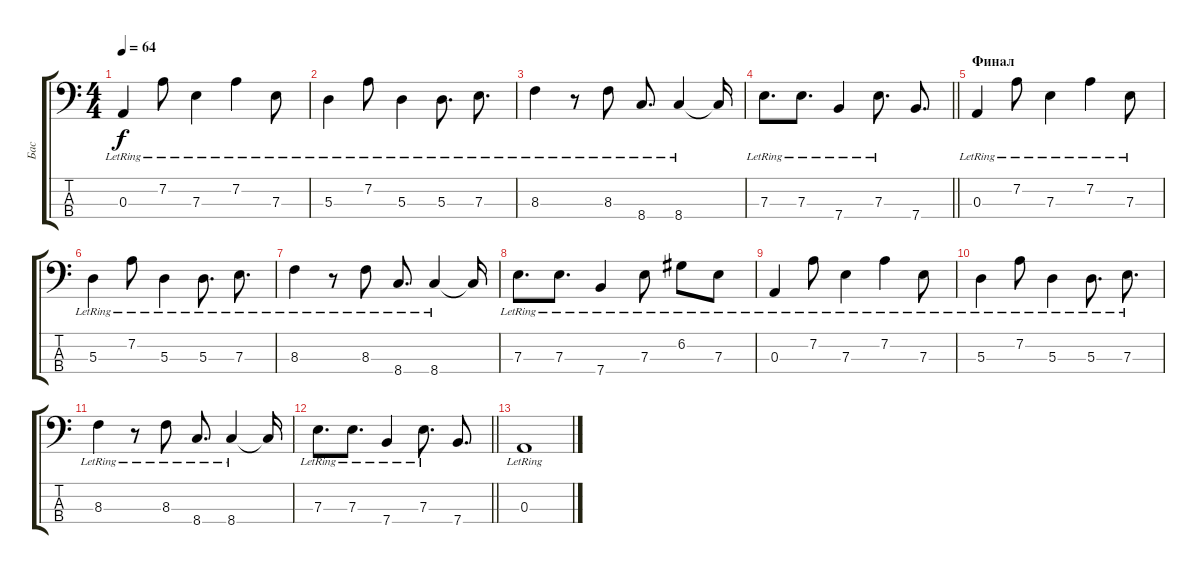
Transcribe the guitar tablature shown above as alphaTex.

\track ("Бас" "Бас") {instrument acousticbass}
\staff {score tabs}
\tuning (G2 D2 A1 E1) {hide}
\ts (4 4)
\tempo 64
\clef f4
\ks c
0.3{lr}.4{dy f} 7.2{lr}.8 7.3{lr}.4 7.2{lr}.4 7.3{lr}.8 |
5.3{lr}.4 7.2{lr}.8 5.3{lr}.4 5.3{lr}.8{d} 7.3{lr}.8{d} |
8.3{lr}.4 r.8 8.3{lr}.8 8.4{lr}.8{d} 8.4{lr}.4 8.4{t}.16 |
\barLineRight lightlight
7.3{lr}.8{d} 7.3{lr}.8{d} 7.4{lr}.4 7.3{lr}.8{d} 7.4.8{d} |
\section ("" "Финал")
0.3{lr}.4 7.2{lr}.8 7.3{lr}.4 7.2{lr}.4 7.3{lr}.8 |
5.3{lr}.4 7.2{lr}.8 5.3{lr}.4 5.3{lr}.8{d} 7.3{lr}.8{d} |
8.3{lr}.4 r.8 8.3{lr}.8 8.4{lr}.8{d} 8.4{lr}.4 8.4{t}.16 |
7.3{lr}.8{d} 7.3{lr}.8{d} 7.4{lr}.4 7.3{lr}.8 6.2{lr}.8 7.3{lr}.8 |
0.3{lr}.4 7.2{lr}.8 7.3{lr}.4 7.2{lr}.4 7.3{lr}.8 |
5.3{lr}.4 7.2{lr}.8 5.3{lr}.4 5.3{lr}.8{d} 7.3{lr}.8{d} |
8.3{lr}.4 r.8 8.3{lr}.8 8.4{lr}.8{d} 8.4{lr}.4 8.4{t}.16 |
\barLineRight lightlight
7.3{lr}.8{d} 7.3{lr}.8{d} 7.4{lr}.4 7.3{lr}.8{d} 7.4.8{d} |
0.3{lr}.1
